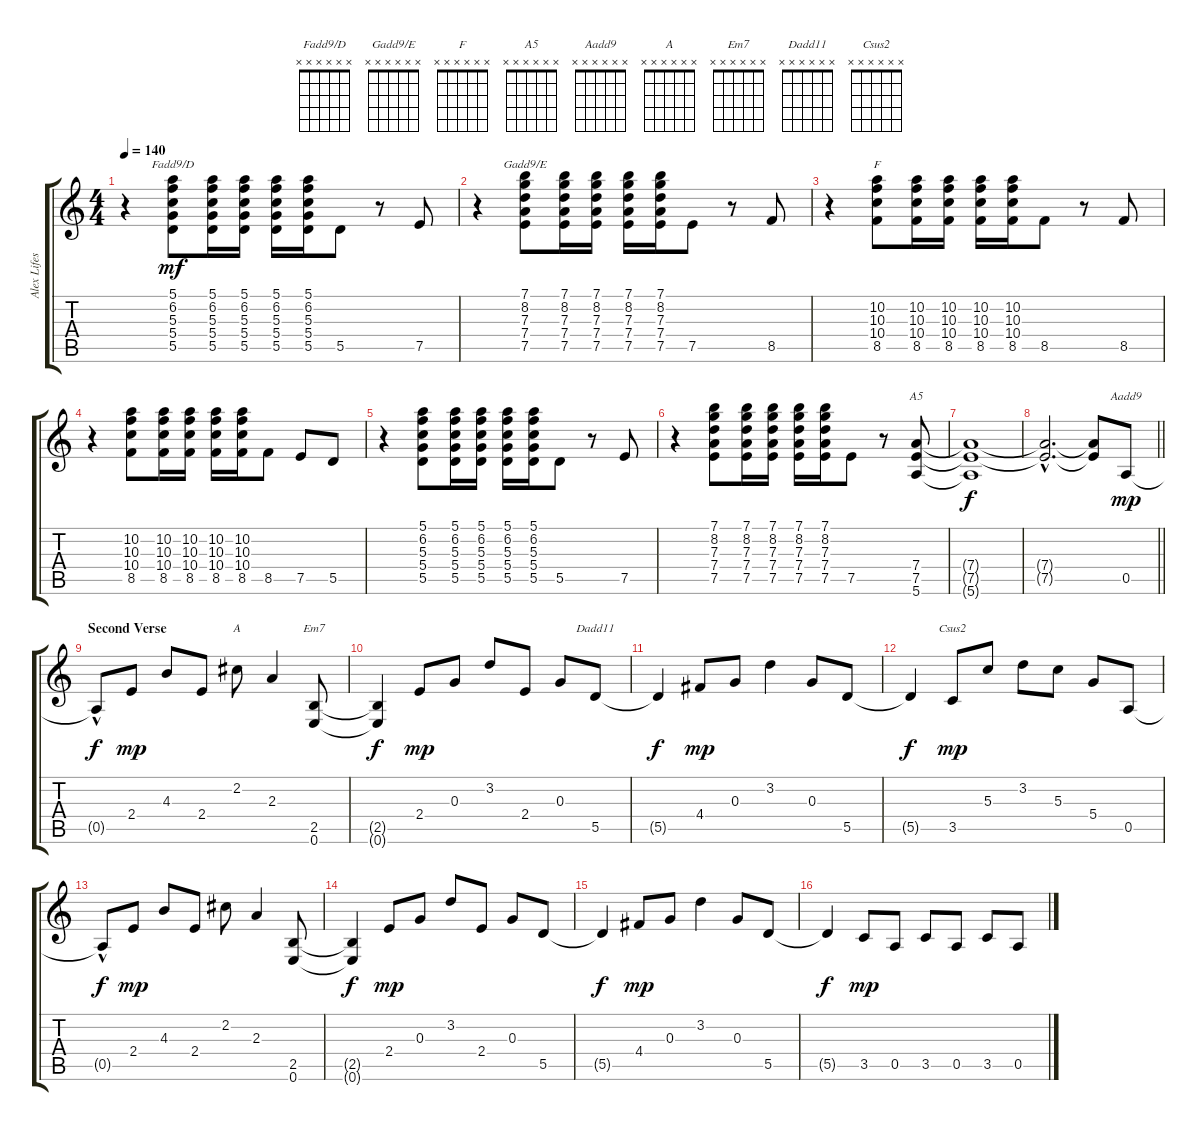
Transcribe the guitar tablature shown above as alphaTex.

\track ("Alex Lifeson 1" "Alex Lifes") {instrument overdrivenguitar}
\staff {score tabs}
\tuning (E4 B3 G3 D3 A2 E2) {hide}
\chord ("Fadd9/D" x x x x x x) {firstfret 0}
\chord ("Gadd9/E" x x x x x x) {firstfret 0}
\chord ("F" x x x x x x) {firstfret 0}
\chord ("A5" x x x x x x) {firstfret 0}
\chord ("Aadd9" x x x x x x) {firstfret 0}
\chord ("A" x x x x x x) {firstfret 0}
\chord ("Em7" x x x x x x) {firstfret 0}
\chord ("Dadd11" x x x x x x) {firstfret 0}
\chord ("Csus2" x x x x x x) {firstfret 0}
\ts (4 4)
\tempo 140
\clef g2
\ks c
r.4{dy mf} (5.1 6.2 5.3 5.4 5.5).8{ch "Fadd9/D"} (5.1 6.2 5.3 5.4 5.5).16 (5.1 6.2 5.3 5.4 5.5).16 (5.1 6.2 5.3 5.4 5.5).16 (5.1 6.2 5.3 5.4 5.5).16 5.5.8 r.8 7.5.8 |
r.4 (7.1 8.2 7.3 7.4 7.5).8{ch "Gadd9/E"} (7.1 8.2 7.3 7.4 7.5).16 (7.1 8.2 7.3 7.4 7.5).16 (7.1 8.2 7.3 7.4 7.5).16 (7.1 8.2 7.3 7.4 7.5).16 7.5.8 r.8 8.5.8 |
r.4 (10.2 10.3 10.4 8.5).8{ch "F"} (10.2 10.3 10.4 8.5).16 (10.2 10.3 10.4 8.5).16 (10.2 10.3 10.4 8.5).16 (10.2 10.3 10.4 8.5).16 8.5.8 r.8 8.5.8 |
r.4 (10.2 10.3 10.4 8.5).8 (10.2 10.3 10.4 8.5).16 (10.2 10.3 10.4 8.5).16 (10.2 10.3 10.4 8.5).16 (10.2 10.3 10.4 8.5).16 8.5.8 7.5.8 5.5.8 |
r.4 (5.1 6.2 5.3 5.4 5.5).8 (5.1 6.2 5.3 5.4 5.5).16 (5.1 6.2 5.3 5.4 5.5).16 (5.1 6.2 5.3 5.4 5.5).16 (5.1 6.2 5.3 5.4 5.5).16 5.5.8 r.8 7.5.8 |
r.4 (7.1 8.2 7.3 7.4 7.5).8 (7.1 8.2 7.3 7.4 7.5).16 (7.1 8.2 7.3 7.4 7.5).16 (7.1 8.2 7.3 7.4 7.5).16 (7.1 8.2 7.3 7.4 7.5).16 7.5.8 r.8 (7.4 7.5 5.6).8{ch "A5"} |
(7.4{t} 7.5{t} 5.6{t}).1{dy f} |
\barLineRight lightlight
(7.4{hac t} 7.5{hac t}).2{d} (7.4{t} 7.5{t}).8 0.5.8{ch "Aadd9" dy mp} |
\section ("" "Second Verse")
0.5{hac t}.8{dy f} 2.4.8{dy mp} 4.3.8 2.4.8 2.2.8{ch "A"} 2.3.4 (2.5 0.6).8{ch "Em7"} |
(2.5{t} 0.6{t}).4{dy f} 2.4.8{dy mp} 0.3.8 3.2.8 2.4.8 0.3.8 5.5.8{ch "Dadd11"} |
5.5{t}.4{dy f} 4.4.8{dy mp} 0.3.8 3.2.4 0.3.8 5.5.8 |
5.5{t}.4{dy f} 3.5.8{ch "Csus2" dy mp} 5.3.8 3.2.8 5.3.8 5.4.8 0.5.8 |
0.5{hac t}.8{dy f} 2.4.8{dy mp} 4.3.8 2.4.8 2.2.8 2.3.4 (2.5 0.6).8 |
(2.5{t} 0.6{t}).4{dy f} 2.4.8{dy mp} 0.3.8 3.2.8 2.4.8 0.3.8 5.5.8 |
5.5{t}.4{dy f} 4.4.8{dy mp} 0.3.8 3.2.4 0.3.8 5.5.8 |
5.5{t}.4{dy f} 3.5.8{dy mp} 0.5.8 3.5.8 0.5.8 3.5.8 0.5.8
